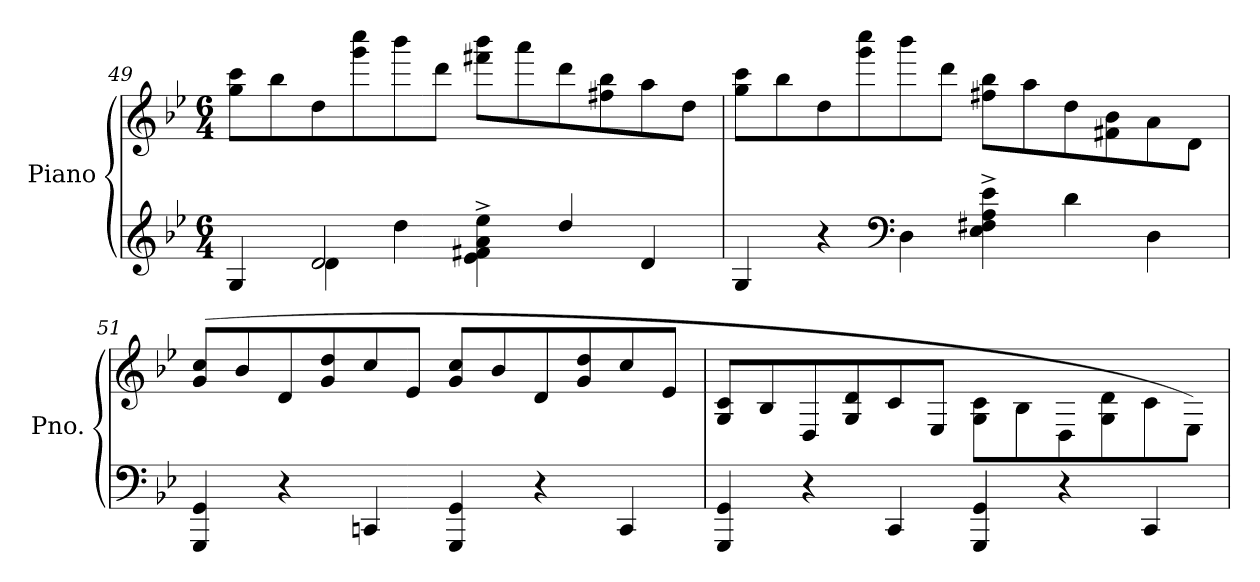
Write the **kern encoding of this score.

**kern	**kern
*part1	*part1
*staff2	*staff1
*I"Piano	*
*I'Pno.	*
*clefG2	*clefG2
*k[b-e-]	*k[b-e-]
*M6/4	*M6/4
=49	=49
*^	*
4G/	4ryy	8gg\ 8ccc\L
.	.	8bb-\
2d/	4d\	8dd\
.	.	8ggg\ 8cccc\
.	4dd\	8bbb-\
.	.	8ddd\J
4e-\^ 4f#X\^ 4a\^ 4ee-\^	2.ryy	8fff#X\ 8bbb-\L
.	.	8aaa\
4dd/	.	8ddd\
.	.	8ff#X\ 8bb-\
4d/	.	8aa\
.	.	8dd\J
*v	*v	*
!!LO:PB:g=z
=50	=50
4G/	8gg\ 8ccc\L
.	8bb-\
4r	8dd\
.	8ggg\ 8cccc\
*clefF4	*
4D\	8bbb-\
.	8ddd\J
4E-\^ 4F#X\^ 4A\^ 4e-\^	8ff#X\ 8bb-\L
.	8aa\
4d\	8dd\
.	8f#X\ 8b-\
4D\	8a\
.	8d\J
=51	=51
4GGG/ 4GG/	(>8g/ 8cc/L
.	8b-/
4r	8d/
.	8g/ 8dd/
4CCn/	8cc/
.	8e-/J
4GGG/ 4GG/	8g/ 8cc/L
.	8b-/
4r	8d/
.	8g/ 8dd/
4CC/	8cc/
.	8e-/J
=52	=52
4GGG/ 4GG/	8G/ 8c/L
.	8B-/
4r	8D/
.	8G/ 8d/
4CC/	8c/
.	8E-/J
4GGG/ 4GG/	8G\ 8c\L
.	8B-\
4r	8D\
.	8G\ 8d\
4CC/	8c\
.	8E-\J)
=	=
*-	*-
